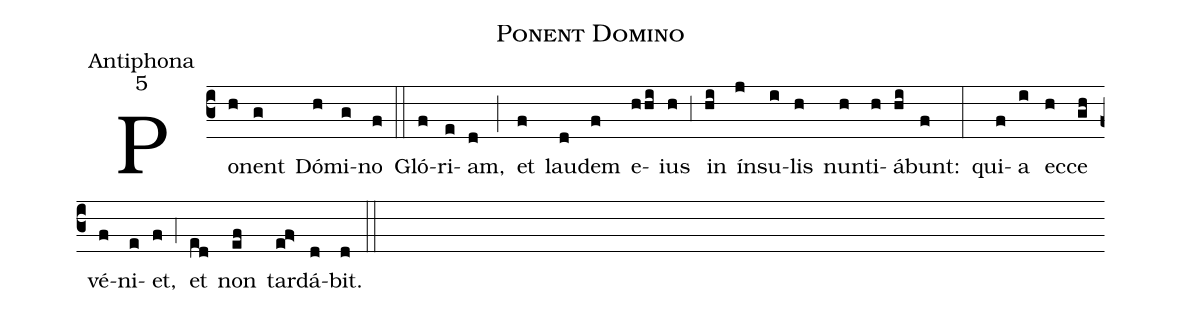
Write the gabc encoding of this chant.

name:Ponent Domino;
office-part:Antiphona;
mode:5;
%%
(c3) Po(h)nent(g) Dó(h)mi(g)no(f) (::)

Gló(f)ri(e)am,(d) (;) et(f) lau(d)dem(f) e(hhi)ius(h) (,3) in(hi) ín(j)su(i)lis(h) nun(h)ti(h)á(hi)bunt:(f) (:)
qui(f)a(i) ec(h)ce(gh) vé(f)ni(e)et,(f) (,4) et(ed) non(ef) tar(ef>)dá(d)bit.(d) (::)
